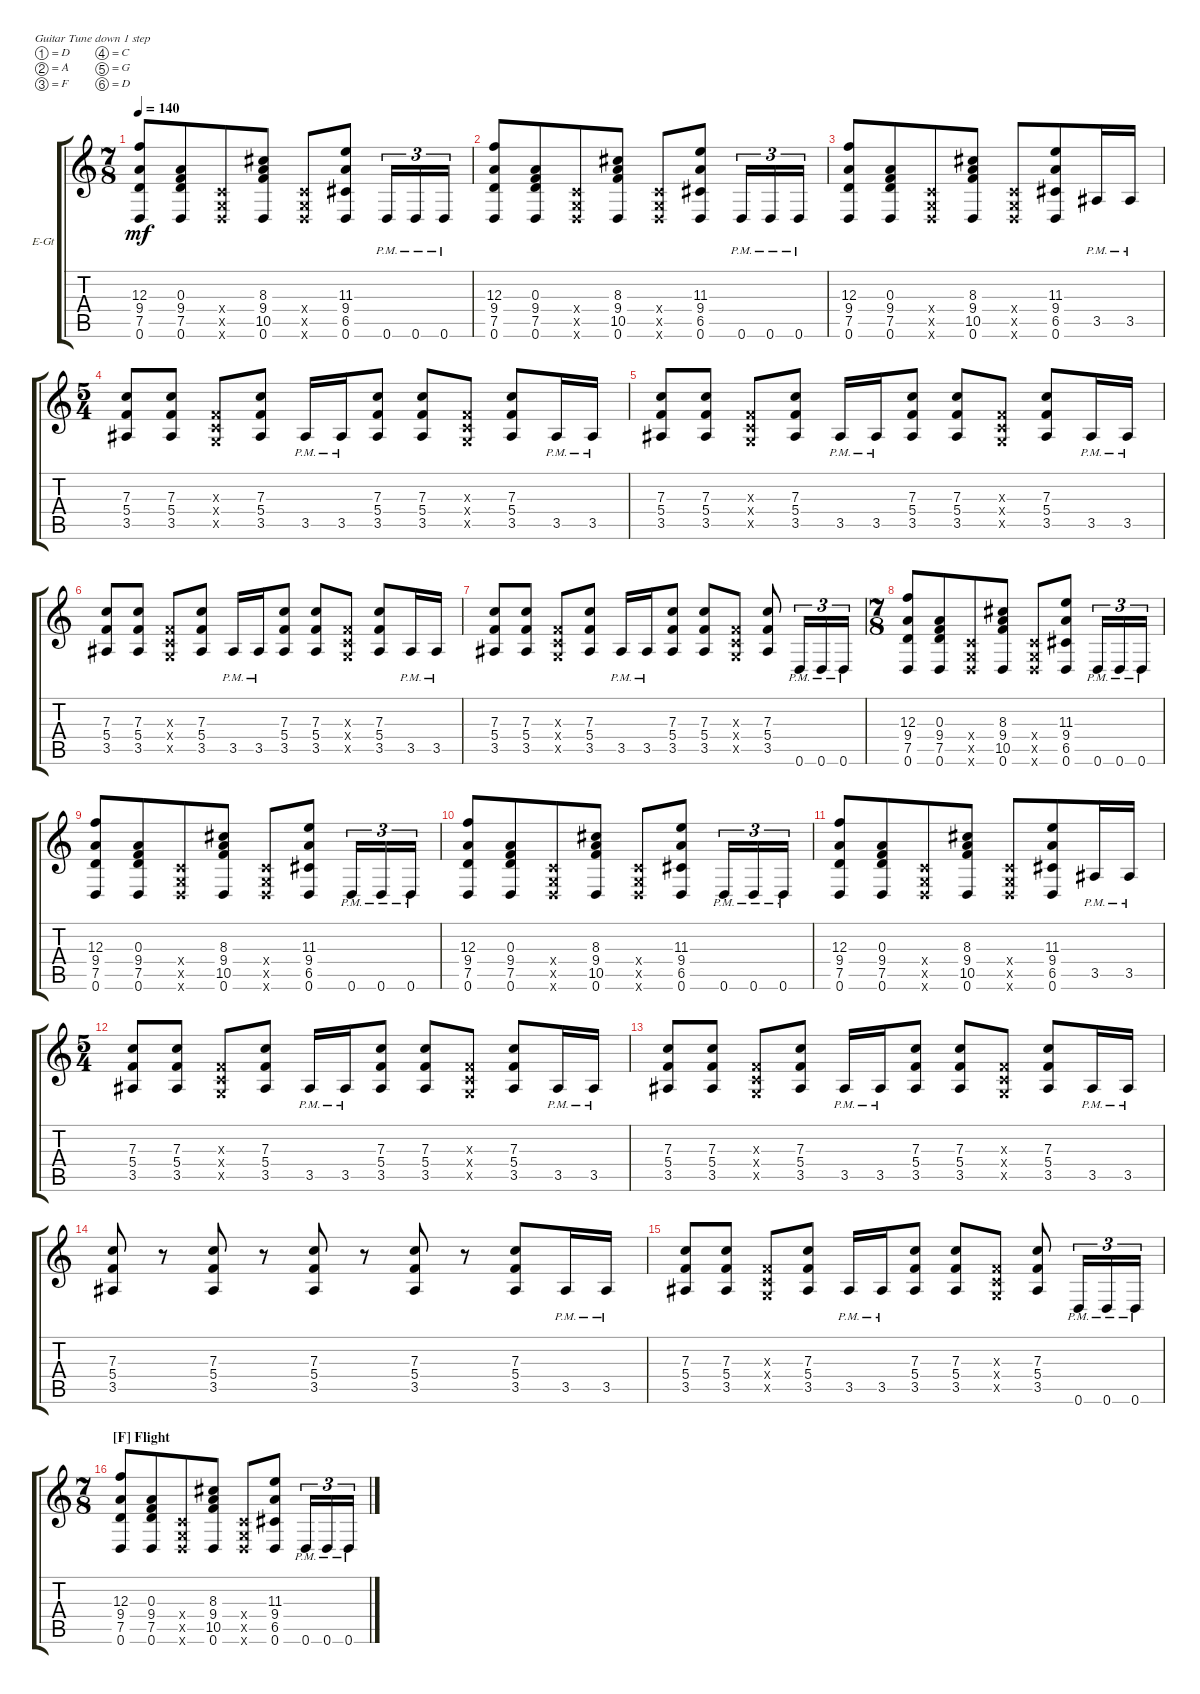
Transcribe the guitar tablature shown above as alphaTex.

\defaultSystemsLayout 4
\bracketExtendMode groupsimilarinstruments
\firstSystemTrackNameOrientation horizontal
\otherSystemsTrackNameOrientation horizontal
\track ("K-Bo" "E-Gt") {instrument distortionguitar}
\staff {score tabs}
\tuning (D4 A3 F3 C3 G2 D2)
\ts (7 8)
\tempo 140
\clef g2
\ks c
(0.6 7.5 9.4 12.3).8{dy mf} (0.3 9.4 7.5 0.6).8 (0.6{x} 0.5{x} 0.4{x}).8 (0.6 10.5 9.4 8.3).8 (0.4{x} 0.5{x} 0.6{x}).8 (0.6 6.5 9.4 11.3).8 0.6{pm}.16{tu (3 2)} 0.6{pm}.16{tu (3 2)} 0.6{pm}.16{tu (3 2)} |
(0.6 7.5 9.4 12.3).8 (0.3 9.4 7.5 0.6).8 (0.6{x} 0.5{x} 0.4{x}).8 (0.6 10.5 9.4 8.3).8 (0.4{x} 0.5{x} 0.6{x}).8 (0.6 6.5 9.4 11.3).8 0.6{pm}.16{tu (3 2)} 0.6{pm}.16{tu (3 2)} 0.6{pm}.16{tu (3 2)} |
(0.6 7.5 9.4 12.3).8 (0.3 9.4 7.5 0.6).8 (0.6{x} 0.5{x} 0.4{x}).8 (0.6 10.5 9.4 8.3).8 (0.4{x} 0.5{x} 0.6{x}).8 (0.6 6.5 9.4 11.3).8 3.5{pm}.16 3.5{pm}.16 |
\ts (5 4)
(3.5 5.4 7.3).8 (7.3 5.4 3.5).8 (0.5{x} 0.4{x} 0.3{x}).8 (7.3 5.4 3.5).8 3.5{pm}.16 3.5{pm}.16 (7.3 5.4 3.5).8 (3.5 5.4 7.3).8 (0.3{x} 0.4{x} 0.5{x}).8 (3.5 5.4 7.3).8 3.5{pm}.16 3.5{pm}.16 |
(3.5 5.4 7.3).8 (7.3 5.4 3.5).8 (0.5{x} 0.4{x} 0.3{x}).8 (7.3 5.4 3.5).8 3.5{pm}.16 3.5{pm}.16 (7.3 5.4 3.5).8 (3.5 5.4 7.3).8 (0.3{x} 0.4{x} 0.5{x}).8 (3.5 5.4 7.3).8 3.5{pm}.16 3.5{pm}.16 |
(3.5 5.4 7.3).8 (7.3 5.4 3.5).8 (0.5{x} 0.4{x} 0.3{x}).8 (7.3 5.4 3.5).8 3.5{pm}.16 3.5{pm}.16 (7.3 5.4 3.5).8 (3.5 5.4 7.3).8 (0.3{x} 0.4{x} 0.5{x}).8 (3.5 5.4 7.3).8 3.5{pm}.16 3.5{pm}.16 |
(3.5 5.4 7.3).8 (7.3 5.4 3.5).8 (0.5{x} 0.4{x} 0.3{x}).8 (7.3 5.4 3.5).8 3.5{pm}.16 3.5{pm}.16 (7.3 5.4 3.5).8 (3.5 5.4 7.3).8 (0.3{x} 0.4{x} 0.5{x}).8 (3.5 5.4 7.3).8 0.6{pm}.16{tu (3 2)} 0.6{pm}.16{tu (3 2)} 0.6{pm}.16{tu (3 2)} |
\ts (7 8)
(0.6 7.5 9.4 12.3).8 (0.3 9.4 7.5 0.6).8 (0.6{x} 0.5{x} 0.4{x}).8 (0.6 10.5 9.4 8.3).8 (0.4{x} 0.5{x} 0.6{x}).8 (0.6 6.5 9.4 11.3).8 0.6{pm}.16{tu (3 2)} 0.6{pm}.16{tu (3 2)} 0.6{pm}.16{tu (3 2)} |
(0.6 7.5 9.4 12.3).8 (0.3 9.4 7.5 0.6).8 (0.6{x} 0.5{x} 0.4{x}).8 (0.6 10.5 9.4 8.3).8 (0.4{x} 0.5{x} 0.6{x}).8 (0.6 6.5 9.4 11.3).8 0.6{pm}.16{tu (3 2)} 0.6{pm}.16{tu (3 2)} 0.6{pm}.16{tu (3 2)} |
(0.6 7.5 9.4 12.3).8 (0.3 9.4 7.5 0.6).8 (0.6{x} 0.5{x} 0.4{x}).8 (0.6 10.5 9.4 8.3).8 (0.4{x} 0.5{x} 0.6{x}).8 (0.6 6.5 9.4 11.3).8 0.6{pm}.16{tu (3 2)} 0.6{pm}.16{tu (3 2)} 0.6{pm}.16{tu (3 2)} |
(0.6 7.5 9.4 12.3).8 (0.3 9.4 7.5 0.6).8 (0.6{x} 0.5{x} 0.4{x}).8 (0.6 10.5 9.4 8.3).8 (0.4{x} 0.5{x} 0.6{x}).8 (0.6 6.5 9.4 11.3).8 3.5{pm}.16 3.5{pm}.16 |
\ts (5 4)
(3.5 5.4 7.3).8 (7.3 5.4 3.5).8 (0.5{x} 0.4{x} 0.3{x}).8 (7.3 5.4 3.5).8 3.5{pm}.16 3.5{pm}.16 (7.3 5.4 3.5).8 (3.5 5.4 7.3).8 (0.3{x} 0.4{x} 0.5{x}).8 (3.5 5.4 7.3).8 3.5{pm}.16 3.5{pm}.16 |
(3.5 5.4 7.3).8 (7.3 5.4 3.5).8 (0.5{x} 0.4{x} 0.3{x}).8 (7.3 5.4 3.5).8 3.5{pm}.16 3.5{pm}.16 (7.3 5.4 3.5).8 (3.5 5.4 7.3).8 (0.3{x} 0.4{x} 0.5{x}).8 (3.5 5.4 7.3).8 3.5{pm}.16 3.5{pm}.16 |
(3.5 5.4 7.3).8 r.8 (7.3 5.4 3.5).8 r.8 (7.3 5.4 3.5).8 r.8 (7.3 5.4 3.5).8 r.8 (3.5 5.4 7.3).8 3.5{pm}.16 3.5{pm}.16 |
(3.5 5.4 7.3).8 (7.3 5.4 3.5).8 (0.5{x} 0.4{x} 0.3{x}).8 (7.3 5.4 3.5).8 3.5{pm}.16 3.5{pm}.16 (7.3 5.4 3.5).8 (3.5 5.4 7.3).8 (0.3{x} 0.4{x} 0.5{x}).8 (3.5 5.4 7.3).8 0.6{pm}.16{tu (3 2)} 0.6{pm}.16{tu (3 2)} 0.6{pm}.16{tu (3 2)} |
\ts (7 8)
\section ("F" "Flight")
(0.6 7.5 9.4 12.3).8 (0.3 9.4 7.5 0.6).8 (0.6{x} 0.5{x} 0.4{x}).8 (0.6 10.5 9.4 8.3).8 (0.4{x} 0.5{x} 0.6{x}).8 (0.6 6.5 9.4 11.3).8 0.6{pm}.16{tu (3 2)} 0.6{pm}.16{tu (3 2)} 0.6{pm}.16{tu (3 2)}
